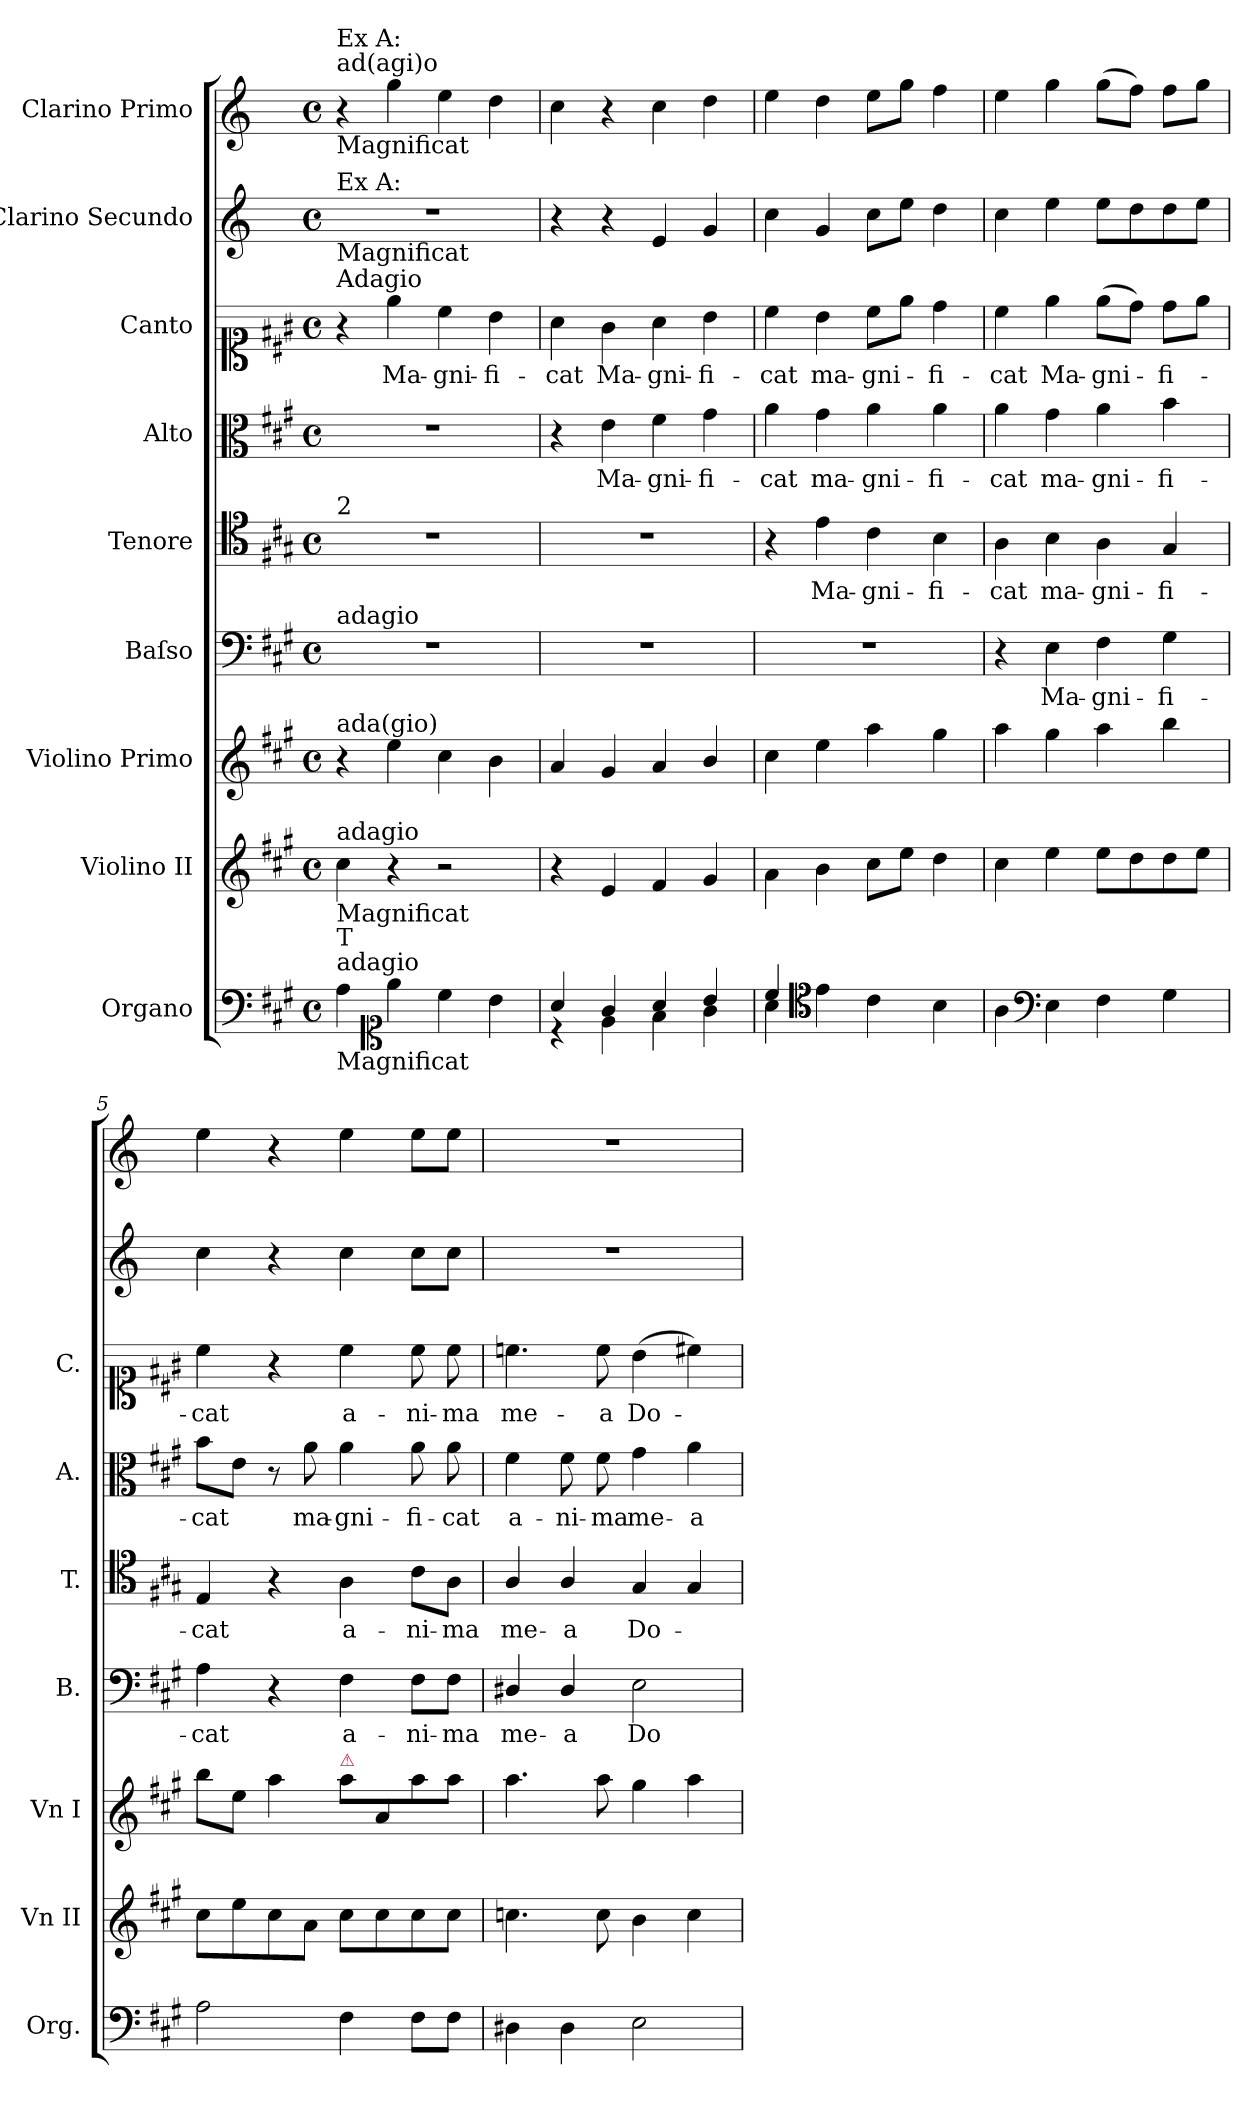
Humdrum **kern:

**kern	**kern	**kern	**kern	**text	**kern	**text	**kern	**text	**kern	**text	**kern	**kern
*part9	*part8	*part7	*part6	*part6	*part5	*part5	*part4	*part4	*part3	*part3	*part2	*part1
*staff9	*staff8	*staff7	*staff6	*staff6	*staff5	*staff5	*staff4	*staff4	*staff3	*staff3	*staff2	*staff1
*I"Organo	*I"Violino II	*I"Violino Primo	*I"Baſso	*	*I"Tenore	*	*I"Alto	*	*I"Canto	*	*I"Clarino Secundo	*I"Clarino Primo
*I'Org.	*I'Vn II	*I'Vn I	*I'B.	*	*I'T.	*	*I'A.	*	*I'C.	*	*	*
*clefF4	*clefG2	*clefG2	*clefF4	*	*clefC4	*	*clefC3	*	*clefC1	*	*clefG2	*clefG2
*	*	*	*	*	*	*	*	*	*	*	*ITrd2c3	*ITrd2c3
*k[f#c#g#]	*k[f#c#g#]	*k[f#c#g#]	*k[f#c#g#]	*	*k[f#c#g#]	*	*k[f#c#g#]	*	*k[f#c#g#]	*	*k[f#c#g#]	*k[f#c#g#]
*A:	*A:	*A:	*A:	*	*A:	*	*A:	*	*A:	*	*A:	*A:
*M4/4	*M4/4	*M4/4	*M4/4	*	*M4/4	*	*M4/4	*	*M4/4	*	*M4/4	*M4/4
*met(c)	*met(c)	*met(c)	*met(c)	*	*met(c)	*	*met(c)	*	*met(c)	*	*met(c)	*met(c)
=1	=1	=1	=1	=1	=1	=1	=1	=1	=1	=1	=1	=1
!	!	!	!	!	!	!	!	!	!	!	!	!LO:TX:a:t=ad(agi)o
!	!	!	!	!	!	!	!	!	!	!	!	!LO:TX:b:t=Magnificat
!	!	!	!	!	!	!	!	!	!	!	!	!LO:TX:a:t=Ex A&colon;
!	!	!	!	!	!	!	!	!	!	!	!LO:TX:a:t=Ex A&colon;	!
!	!	!	!	!	!	!	!	!	!	!	!LO:TX:b:t=Magnificat	!
!	!	!	!	!	!	!	!	!	!LO:TX:a:t=Adagio	!	!	!
!	!	!	!	!	!LO:TX:a:t=2	!	!	!	!	!	!	!
!	!	!	!LO:TX:a:t=adagio	!	!	!	!	!	!	!	!	!
!	!	!LO:TX:a:t=ada(gio)	!	!	!	!	!	!	!	!	!	!
!	!LO:TX:a:t=adagio	!	!	!	!	!	!	!	!	!	!	!
!	!LO:TX:b:t=Magnificat	!	!	!	!	!	!	!	!	!	!	!
!LO:TX:a:t=adagio	!	!	!	!	!	!	!	!	!	!	!	!
!LO:TX:a:t=T	!	!	!	!	!	!	!	!	!	!	!	!
!LO:TX:b:t=Magnificat	!	!	!	!	!	!	!	!	!	!	!	!
4A\	4cc#\	4r	1r	.	1r	.	1r	.	4r	.	1r	4r
*clefC1	*	*	*	*	*	*	*	*	*	*	*	*
4ee\	4r	4ee\	.	.	.	.	.	.	4ee\	Ma-	.	4ee\
4cc#\	2r	4cc#\	.	.	.	.	.	.	4cc#\	-gni-	.	4cc#\
4b\	.	4b\	.	.	.	.	.	.	4b\	-fi-	.	4b\
=2	=2	=2	=2	=2	=2	=2	=2	=2	=2	=2	=2	=2
*^	*	*	*	*	*	*	*	*	*	*	*	*
4a/	4r	4r	4a/	1r	.	1r	.	4r	.	4a\	-cat	4r	4a\
4g#/	4e\	4e/	4g#/	.	.	.	.	4e\	Ma-	4g#\	Ma-	4r	4r
4a/	4f#\	4f#/	4a/	.	.	.	.	4f#\	-gni-	4a\	-gni-	4c#/	4a\
4b/	4g#\	4g#/	4b/	.	.	.	.	4g#\	-fi-	4b\	-fi-	4e/	4b\
=3	=3	=3	=3	=3	=3	=3	=3	=3	=3	=3	=3	=3	=3
4cc#/	4a\	4a\	4cc#\	1r	.	4r	.	4a\	-cat	4cc#\	-cat	4a\	4cc#\
*clefC4	*	*	*	*	*	*	*	*	*	*	*	*	*
4e\	4ryy	4b\	4ee\	.	.	4e\	Ma-	4g#\	ma-	4b\	ma-	4e/	4b\
4c#\	2ryy	8cc#\L	4aa\	.	.	4c#\	-gni-	4a\	-gni-	8cc#\L	-gni-	8a\L	8cc#\L
.	.	8ee\J	.	.	.	.	.	.	.	8ee\J	.	8cc#\J	8ee\J
4B\	.	4dd\	4gg#\	.	.	4B\	-fi-	4a\	-fi-	4dd\	-fi-	4b\	4dd\
*v	*v	*	*	*	*	*	*	*	*	*	*	*	*
=4	=4	=4	=4	=4	=4	=4	=4	=4	=4	=4	=4	=4
4A\	4cc#\	4aa\	4r	.	4A\	-cat	4a\	-cat	4cc#\	-cat	4a\	4cc#\
*clefF4	*	*	*	*	*	*	*	*	*	*	*	*
4E\	4ee\	4gg#\	4E\	Ma-	4B\	ma-	4g#\	ma-	4ee\	Ma-	4cc#\	4ee\
4F#\	8ee\L	4aa\	4F#\	-gni-	4A\	-gni-	4a\	-gni-	(8ee\L	-gni-	8cc#\L	(8ee\L
.	8dd\	.	.	.	.	.	.	.	8dd\J)	.	8b\	8dd\J)
4G#\	8dd\	4bb\	4G#\	-fi-	4G#/	-fi-	4b\	-fi-	8dd\L	-fi-	8b\	8dd\L
.	8ee\J	.	.	.	.	.	.	.	8ee\J	.	8cc#\J	8ee\J
=5	=5	=5	=5	=5	=5	=5	=5	=5	=5	=5	=5	=5
2A\	8cc#\L	8bb\L	4A\	-cat	4E/	-cat	8b\L	-cat	4cc#\	-cat	4a\	4cc#\
.	8ee\	8ee\J	.	.	.	.	8e\J	.	.	.	.	.
.	8cc#\	4aa\	4r	.	4r	.	8r	.	4r	.	4r	4r
!	!	!	!	!	!	!	!	!LO:LY:i	!	!	!	!
.	8a\J	.	.	.	.	.	8a\	ma-	.	.	.	.
!	!	!LO:TX:a:color=crimson:t=⚠	!	!	!	!	!	!	!	!	!	!
!	!	!	!	!	!	!	!	!LO:LY:i	!	!	!	!
4F#\	8cc#\L	8aa\L	4F#\	a-	4A\	a-	4a\	-gni-	4cc#\	a-	4a\	4cc#\
.	8cc#\	8a/	.	.	.	.	.	.	.	.	.	.
!	!	!	!	!	!	!	!	!LO:LY:i	!	!	!	!
8F#\L	8cc#\	8aa\	8F#\L	-ni-	8c#\L	-ni-	8a\	-fi-	8cc#\	-ni-	8a\L	8cc#\L
!	!	!	!	!	!	!	!	!LO:LY:i	!	!	!	!
8F#\J	8cc#\J	8aa\J	8F#\J	-ma	8A\J	-ma	8a\	-cat	8cc#\	-ma	8a\J	8cc#\J
=6	=6	=6	=6	=6	=6	=6	=6	=6	=6	=6	=6	=6
4D#X\	4.ccn\	4.aa\	4D#X/	me-	4A/	me-	4f#\	a-	4.ccn\	me-	1r	1r
4D#\	.	.	4D#/	-a	4A/	-a	8f#\	-ni-	.	.	.	.
.	8cc\	8aa\	.	.	.	.	8f#\	-ma	8cc\	-a	.	.
2E\	4b\	4gg#\	2E\	Do-	4G#/	Do-	4g#\	me-	(4b\	Do-	.	.
.	4cc\	4aa\	.	.	4G#/	.	4a\	-a	4cc#X\)	.	.	.
=	=	=	=	=	=	=	=	=	=	=	=	=
*-	*-	*-	*-	*-	*-	*-	*-	*-	*-	*-	*-	*-
